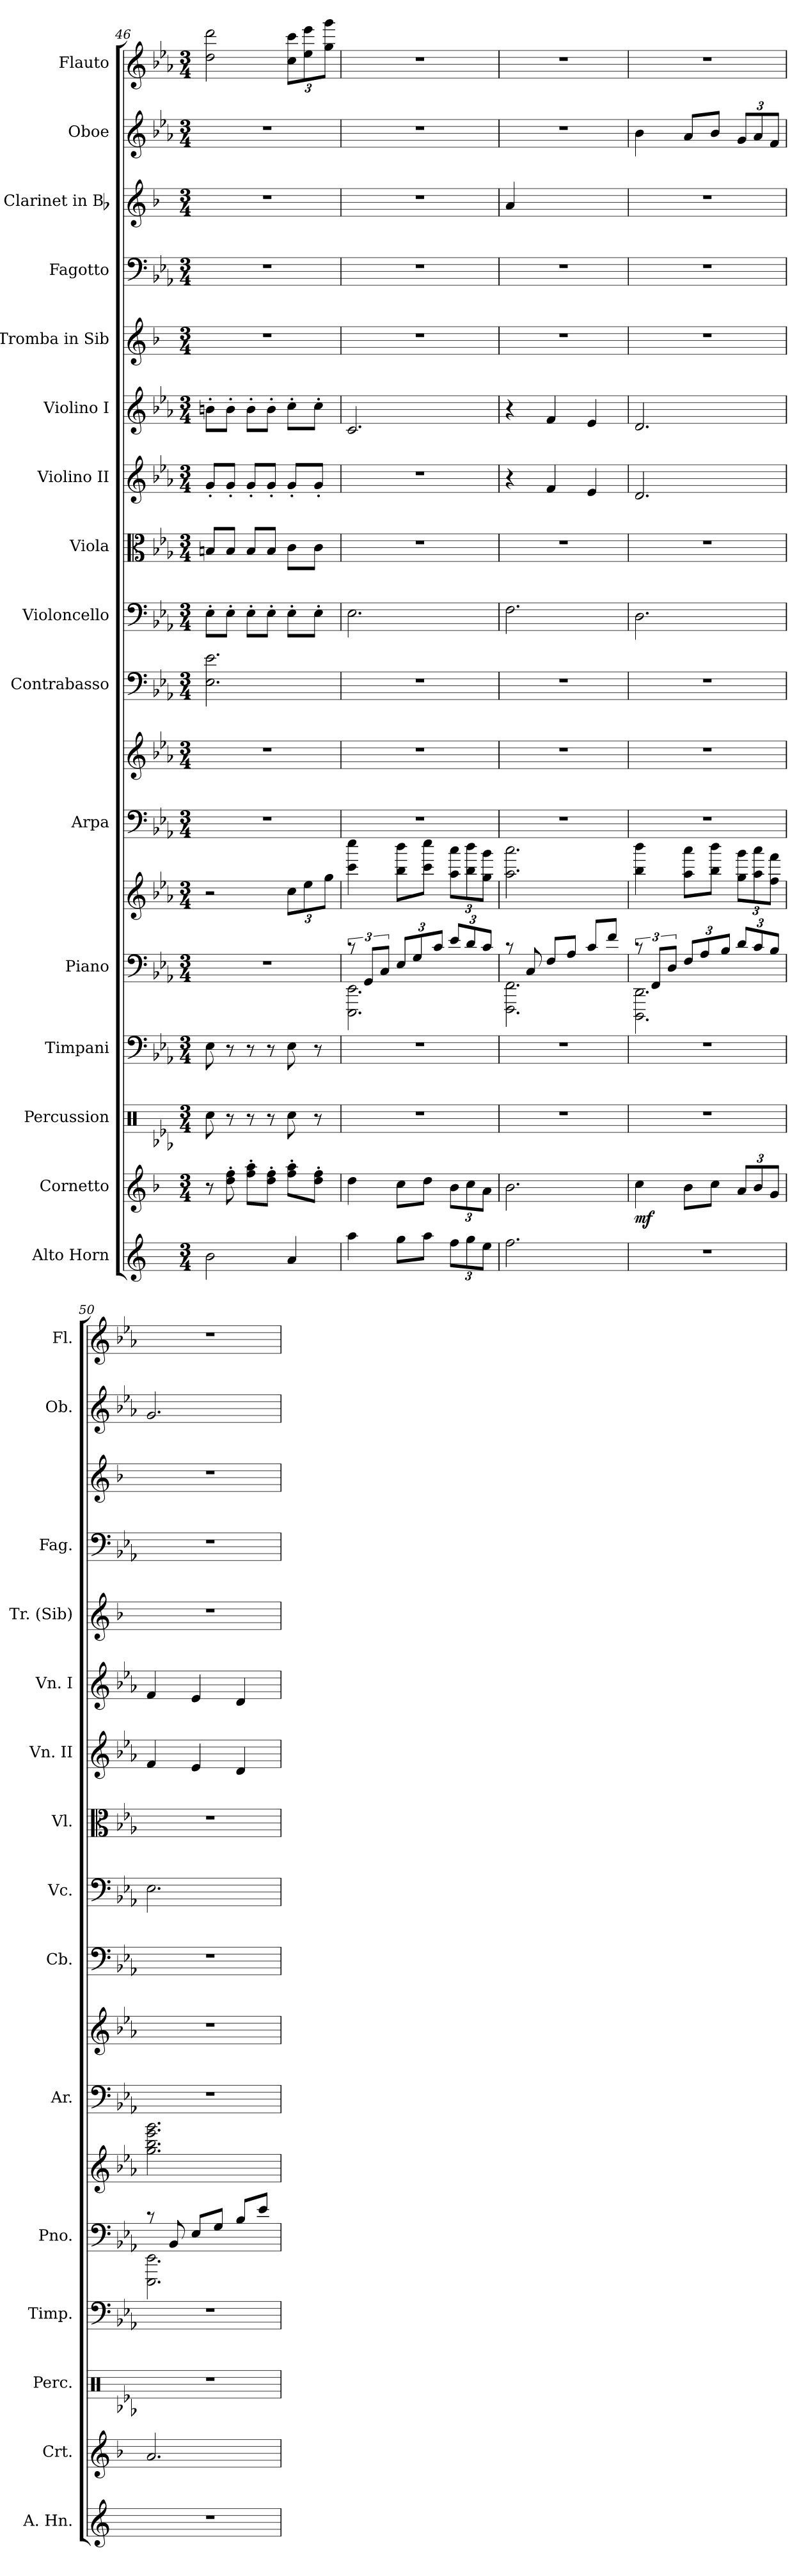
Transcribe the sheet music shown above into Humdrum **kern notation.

**kern	**kern	**dynam	**kern	**kern	**kern	**kern	**kern	**kern	**kern	**kern	**kern	**kern	**kern	**kern	**kern	**kern	**kern	**kern
*part16	*part15	*part15	*part14	*part13	*part12	*part12	*part11	*part11	*part10	*part9	*part8	*part7	*part6	*part5	*part4	*part3	*part2	*part1
*staff18	*staff17	*staff17	*staff16	*staff15	*staff14	*staff13	*staff12	*staff11	*staff10	*staff9	*staff8	*staff7	*staff6	*staff5	*staff4	*staff3	*staff2	*staff1
*I"Alto Horn	*I"Cornetto	*	*I"Percussion	*I"Timpani	*I"Piano	*	*I"Arpa	*	*I"Contrabasso	*I"Violoncello	*I"Viola	*I"Violino II	*I"Violino I	*I"Tromba in Sib	*I"Fagotto	*I"Clarinet in Bb	*I"Oboe	*I"Flauto
*I'A. Hn.	*I'Crt.	*	*I'Perc.	*I'Timp.	*I'Pno.	*	*I'Ar.	*	*I'Cb.	*I'Vc.	*I'Vl.	*I'Vn. II	*I'Vn. I	*I'Tr. (Sib)	*I'Fag.	*	*I'Ob.	*I'Fl.
*clefG2	*clefG2	*	*clefX	*clefF4	*clefF4	*clefG2	*clefF4	*clefG2	*clefF4	*clefF4	*clefC3	*clefG2	*clefG2	*clefG2	*clefF4	*clefG2	*clefG2	*clefG2
*ITrd5c9	*ITrd1c2	*	*	*	*	*	*	*	*ITrd7c12	*	*	*	*	*ITrd1c2	*	*ITrd1c2	*	*
*k[b-e-a-]	*k[b-e-a-]	*	*k[b-e-a-]	*k[b-e-a-]	*k[b-e-a-]	*k[b-e-a-]	*k[b-e-a-]	*k[b-e-a-]	*k[b-e-a-]	*k[b-e-a-]	*k[b-e-a-]	*k[b-e-a-]	*k[b-e-a-]	*k[b-e-a-]	*k[b-e-a-]	*k[b-e-a-]	*k[b-e-a-]	*k[b-e-a-]
*c:	*c:	*	*c:	*c:	*c:	*c:	*c:	*c:	*c:	*c:	*c:	*c:	*c:	*c:	*c:	*c:	*c:	*c:
*M3/4	*M3/4	*	*M3/4	*M3/4	*M3/4	*M3/4	*M3/4	*M3/4	*M3/4	*M3/4	*M3/4	*M3/4	*M3/4	*M3/4	*M3/4	*M3/4	*M3/4	*M3/4
=46	=46	=46	=46	=46	=46	=46	=46	=46	=46	=46	=46	=46	=46	=46	=46	=46	=46	=46
2d\	8r	.	8Rcc\	8E-\	2.r	2r	2.r	2.r	2.EE-\ 2.E-\	8E-'>\L	8Bn/L	8g'</L	8bn'>\L	2.r	2.r	2.r	2.r	2dd\ 2ddd\
.	8cc\'> 8ee-\'>	.	8r	8r	.	.	.	.	.	8E-'>\J	8B/J	8g'</J	8b'>\J	.	.	.	.	.
.	8ee-\'> 8gg\'>L	.	8r	8r	.	.	.	.	.	8E-'>\L	8B/L	8g'</L	8b'>\L	.	.	.	.	.
.	8cc\'> 8ee-\'>J	.	8r	8r	.	.	.	.	.	8E-'>\J	8B/J	8g'</J	8b'>\J	.	.	.	.	.
4c/	8ee-\'> 8gg\'>L	.	8Rcc\	8E-\	.	12cc\L	.	.	.	8E-'>\L	8c\L	8g'</L	8cc'>\L	.	.	.	.	12cc\ 12ccc\L
.	.	.	.	.	.	12ee-\	.	.	.	.	.	.	.	.	.	.	.	12ee-\ 12eee-\
.	8cc\'> 8ee-\'>J	.	8r	8r	.	.	.	.	.	8E-'>\J	8c\J	8g'</J	8cc'>\J	.	.	.	.	.
.	.	.	.	.	.	12gg\J	.	.	.	.	.	.	.	.	.	.	.	12gg\ 12ggg\J
=47	=47	=47	=47	=47	=47	=47	=47	=47	=47	=47	=47	=47	=47	=47	=47	=47	=47	=47
*	*	*	*	*	*^	*	*	*	*	*	*	*	*	*	*	*	*	*
4cc\	4cc\	.	2.r	2.r	12rc	2.EEE-\ 2.EE-\	4ccc\ 4cccc\	2.r	2.r	2.r	2.E-\	2.r	2.r	2.c/	2.r	2.r	2.r	2.r	2.r
.	.	.	.	.	12GG/L	.	.	.	.	.	.	.	.	.	.	.	.	.	.
.	.	.	.	.	12C/J	.	.	.	.	.	.	.	.	.	.	.	.	.	.
8b-\L	8b-\L	.	.	.	12E-/L	.	8bb-\ 8bbb-\L	.	.	.	.	.	.	.	.	.	.	.	.
.	.	.	.	.	12G/	.	.	.	.	.	.	.	.	.	.	.	.	.	.
8cc\J	8cc\J	.	.	.	.	.	8ccc\ 8cccc\J	.	.	.	.	.	.	.	.	.	.	.	.
.	.	.	.	.	12c/J	.	.	.	.	.	.	.	.	.	.	.	.	.	.
12a-\L	12a-\L	.	.	.	12e-/L	.	12aa-\ 12aaa-\L	.	.	.	.	.	.	.	.	.	.	.	.
12b-\	12b-\	.	.	.	12d/	.	12bb-\ 12bbb-\	.	.	.	.	.	.	.	.	.	.	.	.
12g\J	12g\J	.	.	.	12c/J	.	12gg\ 12ggg\J	.	.	.	.	.	.	.	.	.	.	.	.
=48	=48	=48	=48	=48	=48	=48	=48	=48	=48	=48	=48	=48	=48	=48	=48	=48	=48	=48	=48
2.a-\	2.a-\	.	2.r	2.r	8rc	2.FFF\ 2.FF\	2.aa-\ 2.aaa-\	2.r	2.r	2.r	2.F\	2.r	4r	4r	2.r	2.r	4g/	2.r	2.r
.	.	.	.	.	8C/	.	.	.	.	.	.	.	.	.	.	.	.	.	.
.	.	.	.	.	8F/L	.	.	.	.	.	.	.	4f/	4f/	.	.	2ryy	.	.
.	.	.	.	.	8A-/J	.	.	.	.	.	.	.	.	.	.	.	.	.	.
.	.	.	.	.	8c/L	.	.	.	.	.	.	.	4e-/	4e-/	.	.	.	.	.
.	.	.	.	.	8f/J	.	.	.	.	.	.	.	.	.	.	.	.	.	.
!!LO:PB:g=z
=49	=49	=49	=49	=49	=49	=49	=49	=49	=49	=49	=49	=49	=49	=49	=49	=49	=49	=49	=49
!	!	!LO:DY:b	!	!	!	!	!	!	!	!	!	!	!	!	!	!	!	!	!
2.r	4b-\	mf	2.r	2.r	12rc	2.DDD\ 2.DD\	4bb-\ 4bbb-\	2.r	2.r	2.r	2.D\	2.r	2.d/	2.d/	2.r	2.r	2.r	4b-\	2.r
.	.	.	.	.	12FF/L	.	.	.	.	.	.	.	.	.	.	.	.	.	.
.	.	.	.	.	12D/J	.	.	.	.	.	.	.	.	.	.	.	.	.	.
.	8a-\L	.	.	.	12F/L	.	8aa-\ 8aaa-\L	.	.	.	.	.	.	.	.	.	.	8a-/L	.
.	.	.	.	.	12A-/	.	.	.	.	.	.	.	.	.	.	.	.	.	.
.	8b-\J	.	.	.	.	.	8bb-\ 8bbb-\J	.	.	.	.	.	.	.	.	.	.	8b-/J	.
.	.	.	.	.	12B-/J	.	.	.	.	.	.	.	.	.	.	.	.	.	.
.	12g/L	.	.	.	12d/L	.	12gg\ 12ggg\L	.	.	.	.	.	.	.	.	.	.	12g/L	.
.	12a-/	.	.	.	12c/	.	12aa-\ 12aaa-\	.	.	.	.	.	.	.	.	.	.	12a-/	.
.	12f/J	.	.	.	12B-/J	.	12ff\ 12fff\J	.	.	.	.	.	.	.	.	.	.	12f/J	.
=50	=50	=50	=50	=50	=50	=50	=50	=50	=50	=50	=50	=50	=50	=50	=50	=50	=50	=50	=50
2.r	2.g/	.	2.r	2.r	8rc	2.EEE-\ 2.EE-\	2.gg\ 2.bb-\ 2.eee-\ 2.ggg\	2.r	2.r	2.r	2.E-\	2.r	4f/	4f/	2.r	2.r	2.r	2.g/	2.r
.	.	.	.	.	8BB-/	.	.	.	.	.	.	.	.	.	.	.	.	.	.
.	.	.	.	.	8E-/L	.	.	.	.	.	.	.	4e-/	4e-/	.	.	.	.	.
.	.	.	.	.	8G/J	.	.	.	.	.	.	.	.	.	.	.	.	.	.
.	.	.	.	.	8B-/L	.	.	.	.	.	.	.	4d/	4d/	.	.	.	.	.
.	.	.	.	.	8e-/J	.	.	.	.	.	.	.	.	.	.	.	.	.	.
*	*	*	*	*	*v	*v	*	*	*	*	*	*	*	*	*	*	*	*	*
=	=	=	=	=	=	=	=	=	=	=	=	=	=	=	=	=	=	=
*-	*-	*-	*-	*-	*-	*-	*-	*-	*-	*-	*-	*-	*-	*-	*-	*-	*-	*-
